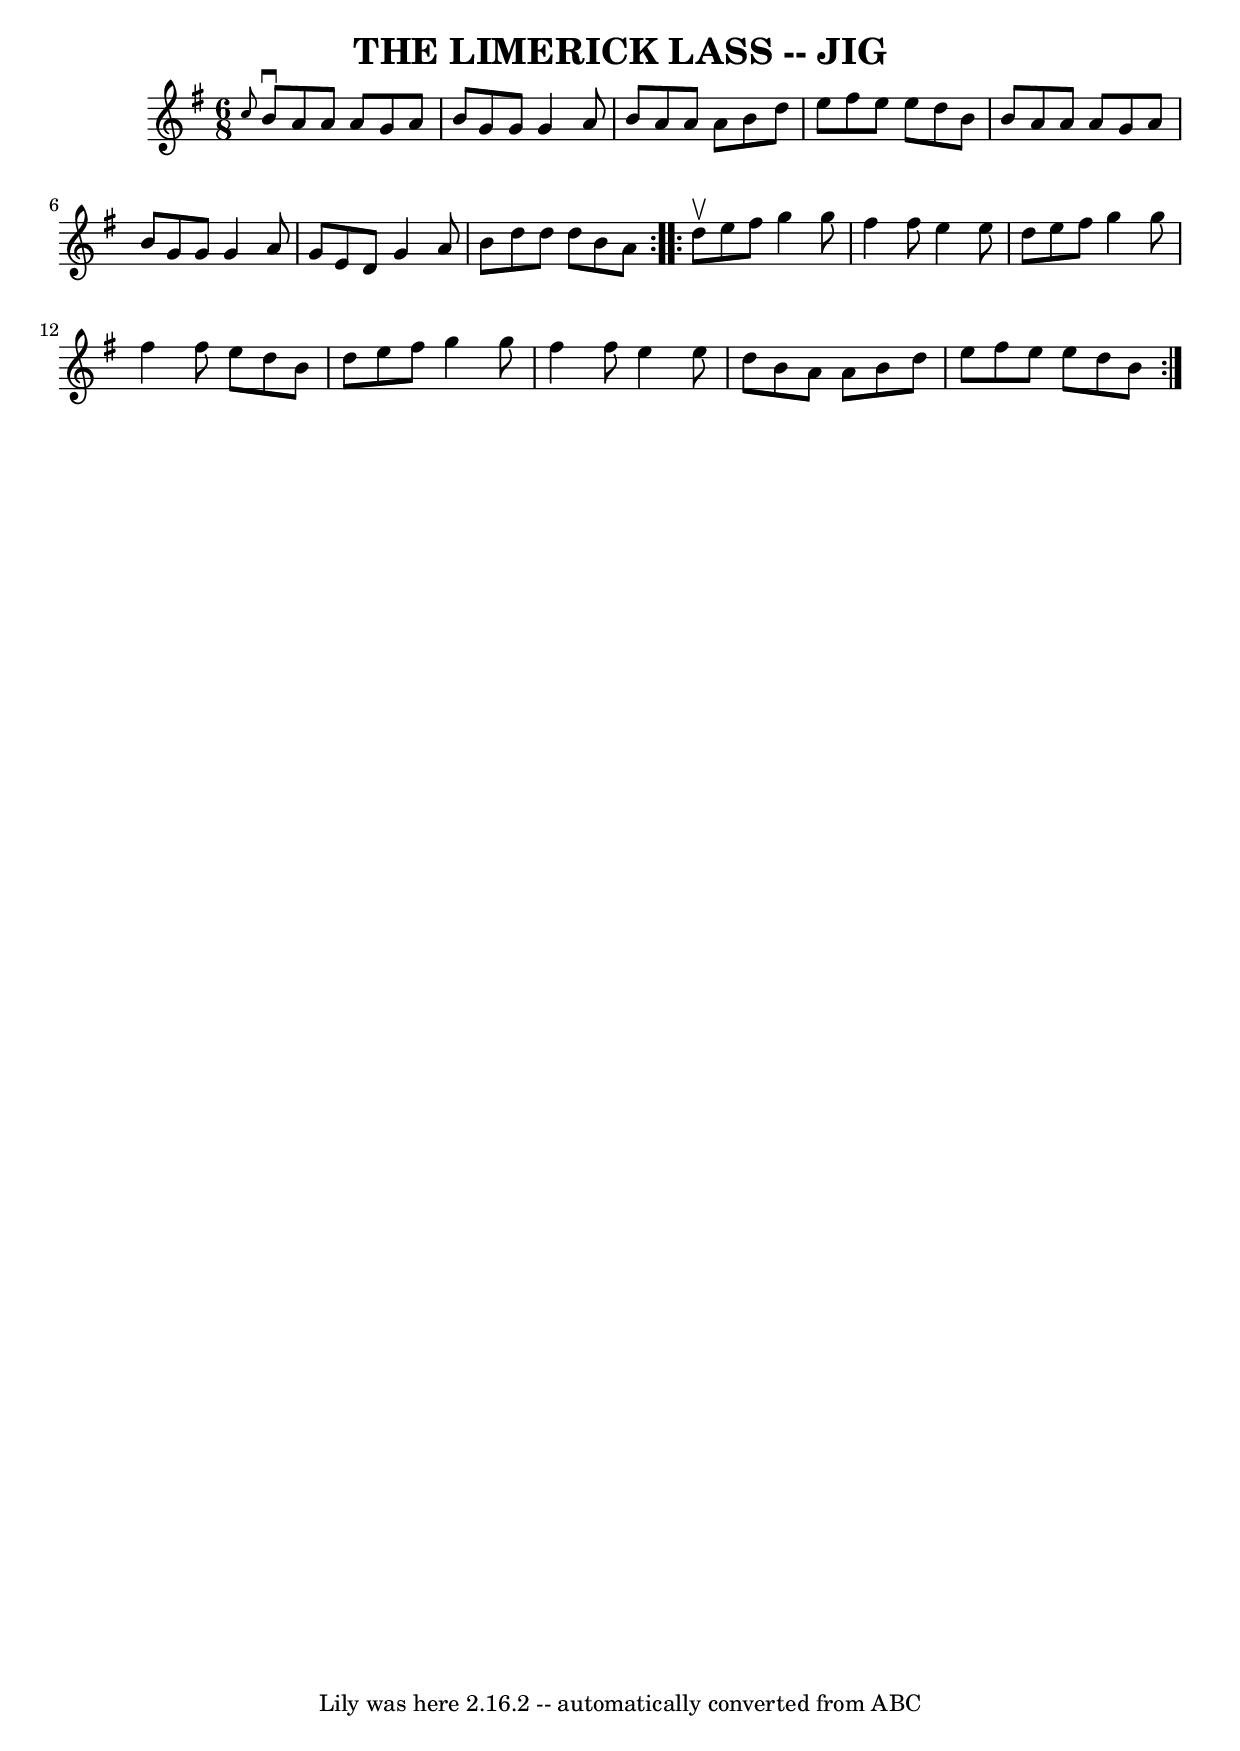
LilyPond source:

\version "2.16.2"
\include "Mammoth.ily"
\header {
	%% book = "Ryan's Mammoth Collection of Fiddle Tunes"
	crossRefNumber = "1"
	footnotes = ""
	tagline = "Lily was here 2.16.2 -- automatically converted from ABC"
	title = "THE LIMERICK LASS -- JIG"
}
voicedefault =  {


\repeat volta 2 {
\time 6/8 
\key g \major   \grace { c''8  } b'8^\downbow a'8 a'8    
a'8 g'8 a'8    |
 b'8 g'8 g'8 g'4 a'8    |
   
b'8 a'8 a'8 a'8 b'8 d''8    |
 e''8 fis''8 e''8    
e''8 d''8 b'8        |
 b'8 a'8 a'8 a'8 g'8 a'8    
|
 b'8 g'8 g'8 g'4 a'8    |
 g'8 e'8 d'8    
g'4 a'8    |
 b'8 d''8 d''8 d''8 b'8 a'8    }     
\repeat volta 2 { d''8^\upbow e''8 fis''8 g''4 g''8    |
   
fis''4 fis''8 e''4 e''8    |
 d''8 e''8 fis''8 g''4   
 g''8    |
 fis''4 fis''8 e''8 d''8 b'8        |
   
d''8 e''8 fis''8 g''4 g''8    |
 fis''4 fis''8 e''4   
 e''8    |
 d''8 b'8 a'8 a'8 b'8 d''8    |
 e''8 
 fis''8 e''8 e''8 d''8 b'8    }   
}

\score{
    <<

	\context Staff="default"
	{
	    \voicedefault 
	}

    >>
	\layout {
	}
	\midi {}
}
